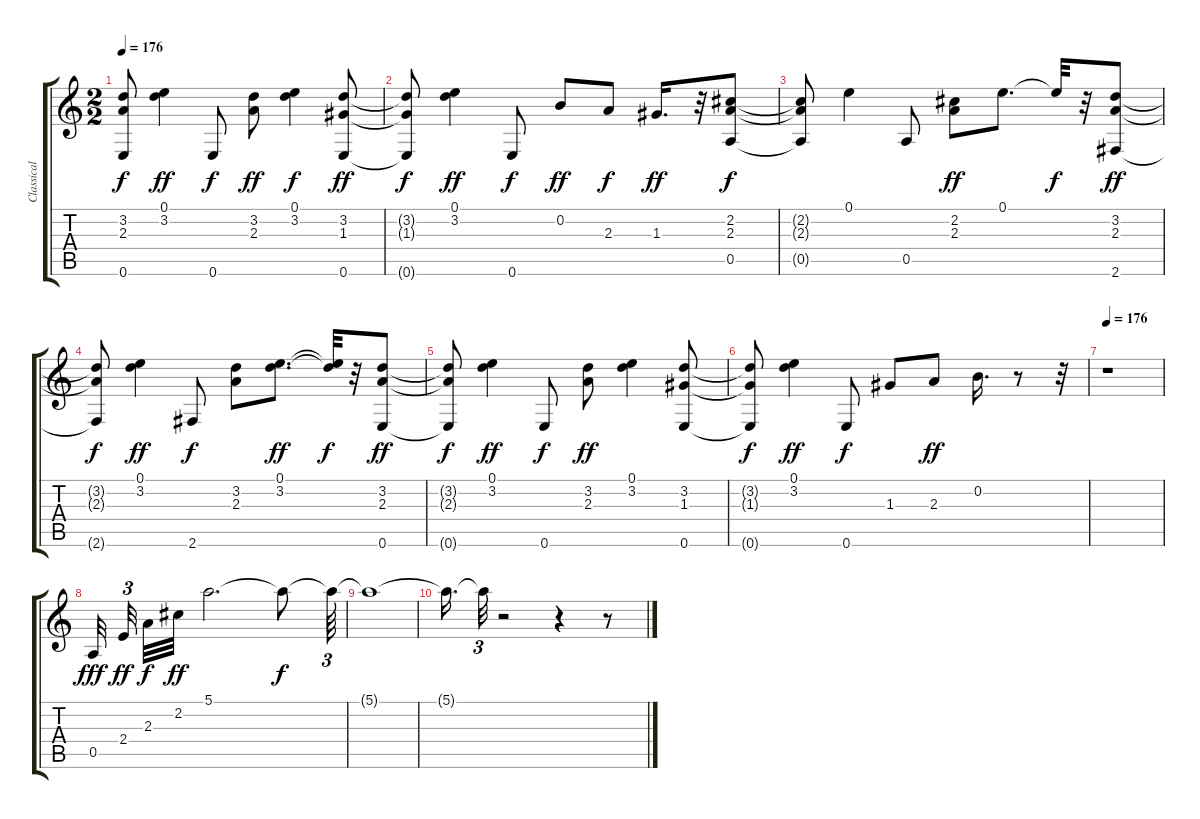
\track ("Classical Guitar" "Classical ") {instrument acousticguitarnylon}
\staff {score tabs}
\tuning (E4 B3 G3 D3 A2 E2) {hide}
\ts (2 2)
\tempo 176
\clef g2
\ks c
(3.2{t} 2.3{t} 0.6{t}).8{dy f} (0.1 3.2).4{dy ff} 0.6.8{dy f} (3.2 2.3).8{dy ff} (0.1 3.2).4{dy f} (3.2 1.3 0.6).8{dy ff} |
(3.2{t} 1.3{t} 0.6{t}).8{dy f} (0.1 3.2).4{dy ff} 0.6.8{dy f} 0.2.8{dy ff} 2.3.8{dy f} 1.3.16{d dy ff} r.32 (2.2 2.3 0.5).8{dy f} |
(2.2{t} 2.3{t} 0.5{t}).8 0.1.4 0.5.8 (2.2 2.3).8{dy ff} 0.1.8{d} 0.1{t}.32{dy f} r.32 (3.2 2.3 2.6).8{dy ff} |
(3.2{t} 2.3{t} 2.6{t}).8{dy f} (0.1 3.2).4{dy ff} 2.6.8{dy f} (3.2 2.3).8 (0.1 3.2).8{d dy ff} (0.1{t} 3.2{t}).32{dy f} r.32 (3.2 2.3 0.6).8{dy ff} |
(3.2{t} 2.3{t} 0.6{t}).8{dy f} (0.1 3.2).4{dy ff} 0.6.8{dy f} (3.2 2.3).8{dy ff} (0.1 3.2).4 (3.2 1.3 0.6).8 |
(3.2{t} 1.3{t} 0.6{t}).8{dy f} (0.1 3.2).4{dy ff} 0.6.8{dy f} 1.3.8 2.3.8{dy ff} 0.2.16{d} r.8 r.32 |
\tempo 176
r.1 |
0.5.32{dy fff volume 16 beam splitsecondary} 2.4.32{tu (3 2) dy ff beam splitsecondary} 2.3.32{dy f} 2.2.32{dy ff} 5.1.2{d} 5.1{t}.8{dy f} 5.1{t}.64{tu (3 2)} |
5.1{t}.1 |
5.1{t}.16{d} 5.1{t}.32{tu (3 2)} r.2 r.4 r.8
